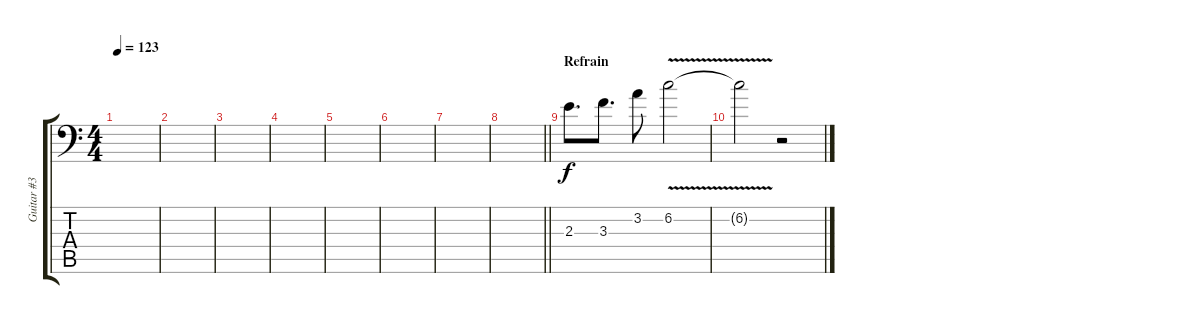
\track ("Guitar #3 Add." "Guitar #3 ") {instrument distortionguitar}
\staff {score tabs}
\tuning (B3 Gb3 D3 A2 E2 A1) {hide}
\ts (4 4)
\tempo 123
\clef f4
\ks c
|
|
|
|
|
|
|
\barLineRight lightlight
|
\section ("" "Refrain")
2.3.8{d} 3.3.8{d} 3.2.8 6.2{v}.2 |
6.2{t}.2{dy f} r.2
